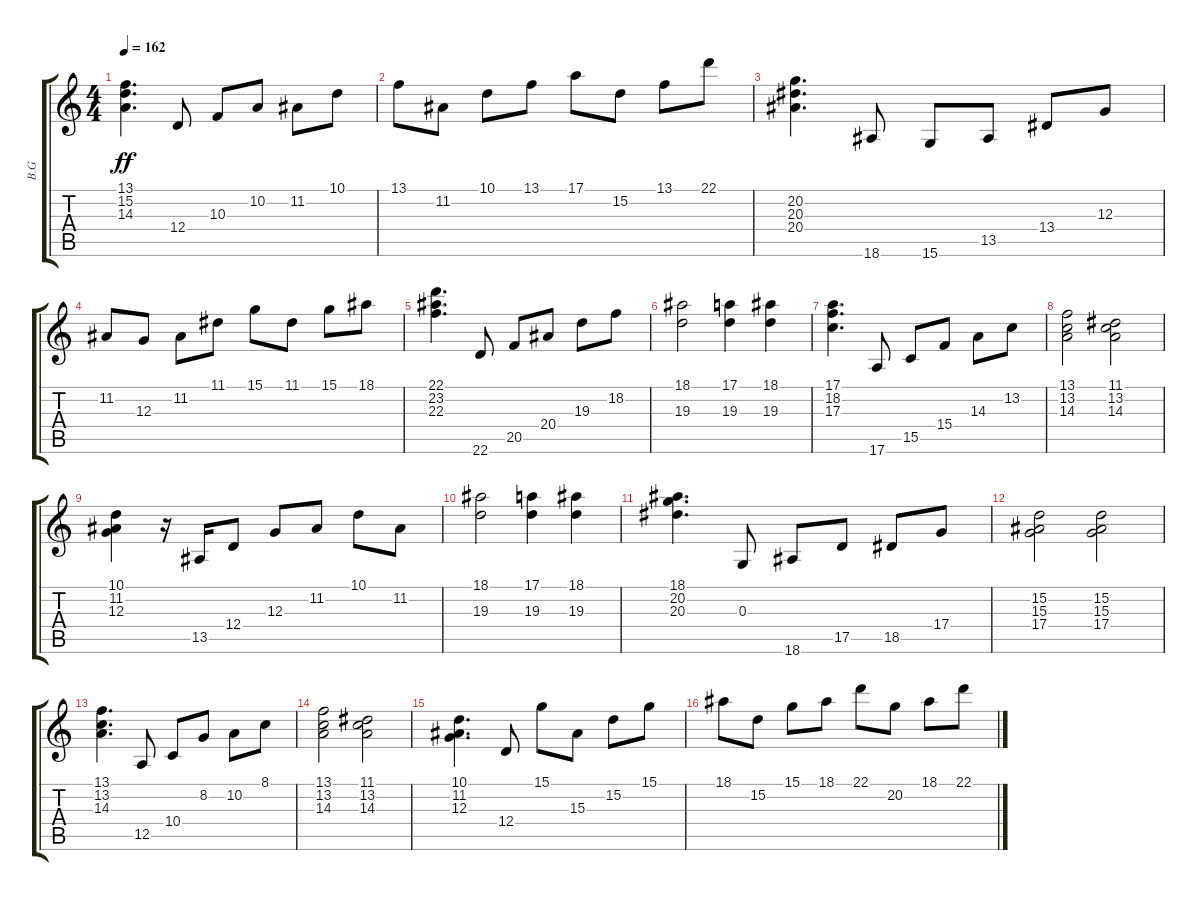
\track ("B.G" "B.G") {instrument harpsichord}
\staff {score tabs}
\tuning (E4 B3 G3 D3 A2 E2) {hide}
\ts (4 4)
\tempo 162
\clef g2
\ks c
(13.1 15.2 14.3).4{d dy ff} 12.4.8 10.3.8 10.2.8 11.2.8 10.1.8 |
13.1.8 11.2.8 10.1.8 13.1.8 17.1.8 15.2.8 13.1.8 22.1.8 |
(20.2 20.3 20.4).4{d} 18.6.8 15.6.8 13.5.8 13.4.8 12.3.8 |
11.2.8 12.3.8 11.2.8 11.1.8 15.1.8 11.1.8 15.1.8 18.1.8 |
(22.1 23.2 22.3).4{d} 22.6.8 20.5.8 20.4.8 19.3.8 18.2.8 |
(18.1 19.3).2 (17.1 19.3).4 (18.1 19.3).4 |
(17.1 18.2 17.3).4{d} 17.6.8 15.5.8 15.4.8 14.3.8 13.2.8 |
(13.1 13.2 14.3).2 (11.1 13.2 14.3).2 |
(10.1 11.2 12.3).4 r.16 13.5.16 12.4.8 12.3.8 11.2.8 10.1.8 11.2.8 |
(18.1 19.3).2 (17.1 19.3).4 (18.1 19.3).4 |
(18.1 20.2 20.3).4{d} 0.3.8 18.6.8 17.5.8 18.5.8 17.4.8 |
(15.2 15.3 17.4).2 (15.2 15.3 17.4).2 |
(13.1 13.2 14.3).4{d} 12.5.8 10.4.8 8.2.8 10.2.8 8.1.8 |
(13.1 13.2 14.3).2 (11.1 13.2 14.3).2 |
(10.1 11.2 12.3).4{d} 12.4.8 15.1.8 15.3.8 15.2.8 15.1.8 |
18.1.8 15.2.8 15.1.8 18.1.8 22.1.8 20.2.8 18.1.8 22.1.8
